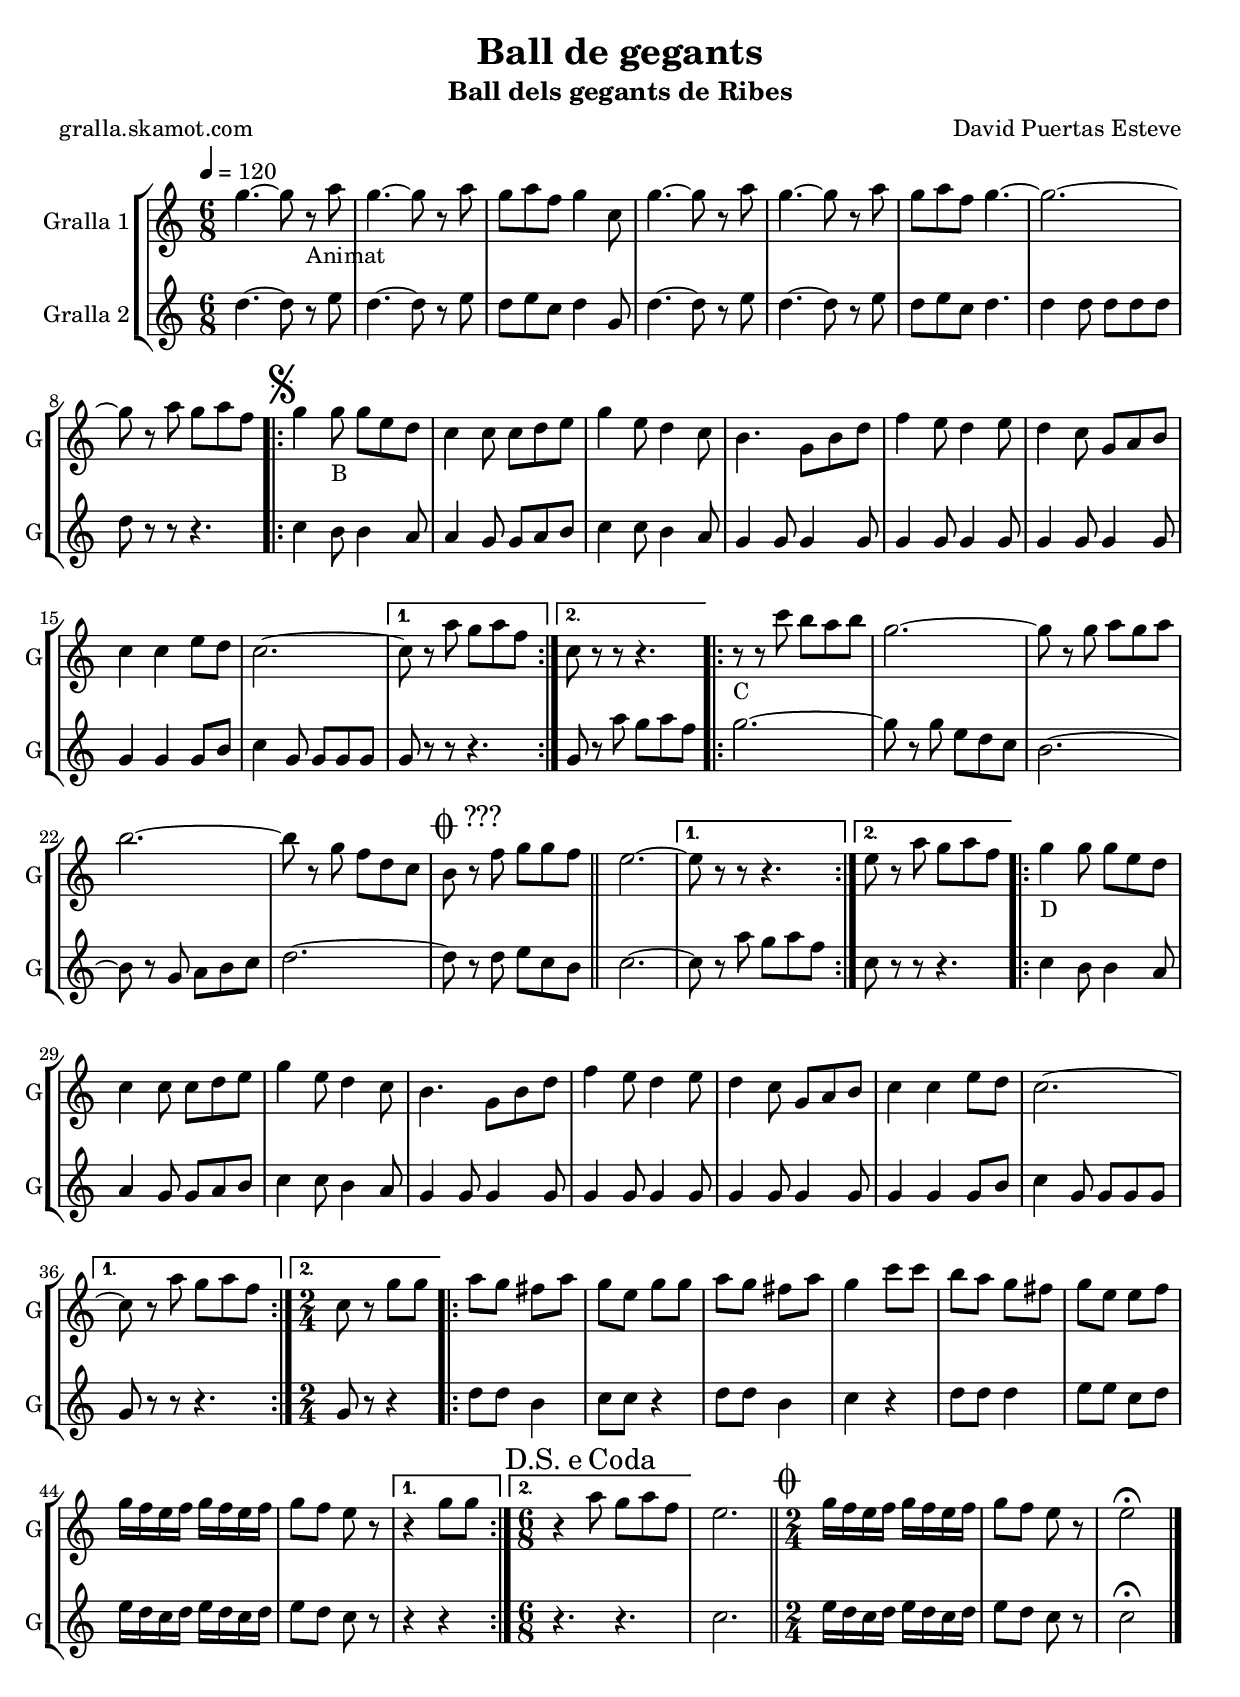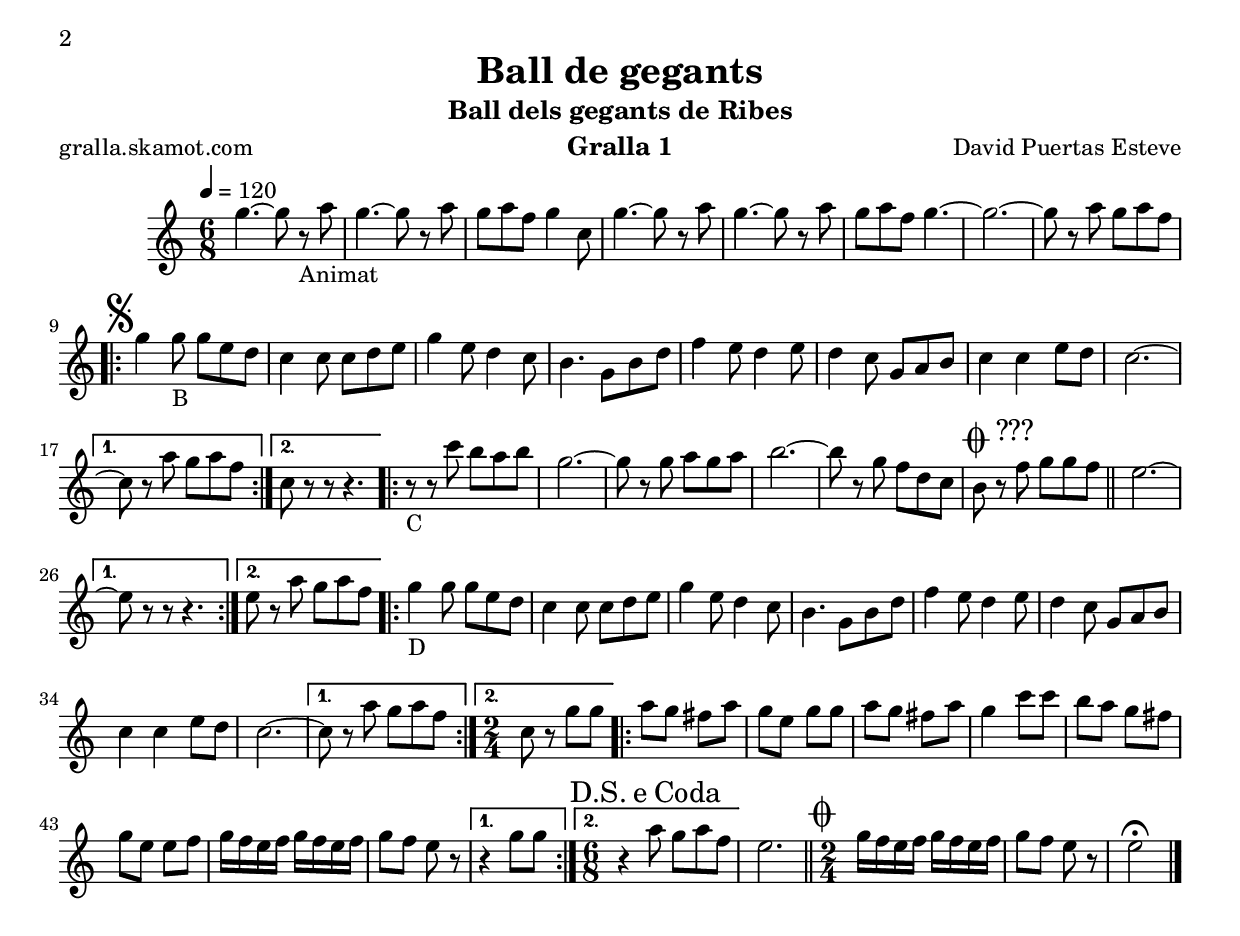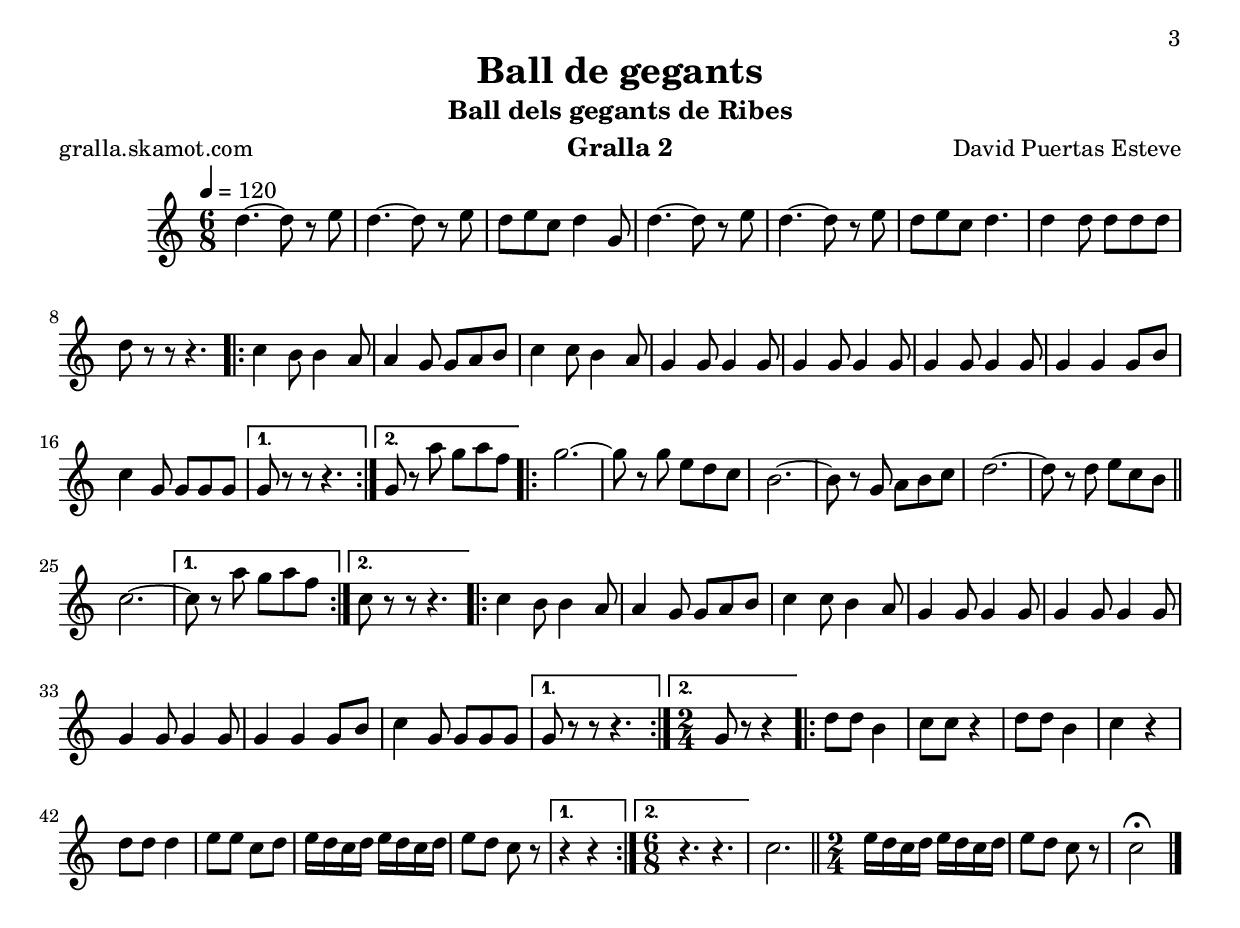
\version "2.16.2"

\header {
  dedication=""
  title="Ball de gegants"
  subtitle="Ball dels gegants de Ribes"
  subsubtitle=""
  poet="gralla.skamot.com"
  meter=""
  piece=""
  composer="David Puertas Esteve"
  arranger=""
  opus=""
  instrument=""
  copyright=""
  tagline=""
}

liniaroAa =
\relative g''
{
  \tempo 4=120
  \clef treble
  \key c \major
  \time 6/8
  g4. ~ g8 r _"Animat" a  |
  g4. ~ g8 r a  |
  g8 a f g4 c,8  |
  g'4. ~ g8 r a  |
  %05
  g4. ~ g8 r a  |
  g8 a f g4. ~  |
  g2. ~  |
  g8 r a g a f  |
  \repeat volta 2 { \mark \markup {\musicglyph #"scripts.segno"} g4 g8 _"B" g e d  |
  %10
  c4 c8 c d e  |
  g4 e8 d4 c8  |
  b4. g8 b d  |
  f4 e8 d4 e8  |
  d4 c8 g a b  |
  %15
  c4 c e8 d  |
  c2. ~ }
  \alternative { { c8 r a' g a f }
  { c8 r r r4. } }
  \repeat volta 2 { r8 _"C" r c' b a b  |
  %20
  g2. ~  |
  g8 r g a g a  |
  b2. ~  |
  b8 r g f d c  |
  \mark \markup {\musicglyph #"scripts.coda" ???} b8 r f' g g f  \bar "||"
  %25
  e2. ~ }
  \alternative { { e8 r r r4. }
  { e8 r a g a f } }
  \repeat volta 2 { g4 _"D" g8 g e d  |
  c4 c8 c d e  |
  %30
  g4 e8 d4 c8  |
  b4. g8 b d  |
  f4 e8 d4 e8  |
  d4 c8 g a b  |
  c4 c e8 d  |
  %35
  c2. ~ }
  \alternative { { c8 r a' g a f }
  { \time 2/4 c8 r g' g } }
  \repeat volta 2 { a8  g fis a  |
  g8 e g g  |
  %40
  a8 g fis a  |
  g4 c8 c  |
  b8 a g fis  |
  g8 e e f  |
  g16 f e f g f e f  |
  %45
  g8 f e r }
  \alternative { { r4 g8 g }
  { \time 6/8 \mark \markup {D.S. e Coda} r4 a8 g a f } }
  e2.  \bar "||"
  \time 2/4   \mark \markup {\musicglyph #"scripts.coda"} g16 f e f g f e f  |
  %50
  g8 f e r  |
  e2\fermata  \bar "|."
}

liniaroAb =
\relative d''
{
  \tempo 4=120
  \clef treble
  \key c \major
  \time 6/8
  d4. ~ d8 r e  |
  d4. ~ d8 r e  |
  d8 e c d4 g,8  |
  d'4. ~ d8 r e  |
  %05
  d4. ~ d8 r e  |
  d8 e c d4.  |
  d4 d8 d d d  |
  d8 r r r4.  |
  \repeat volta 2 { c4 b8 b4 a8  |
  %10
  a4 g8 g a b  |
  c4 c8 b4 a8  |
  g4 g8 g4 g8  |
  g4 g8 g4 g8  |
  g4 g8 g4 g8  |
  %15
  g4 g g8 b  |
  c4 g8 g g g }
  \alternative { { g8 r r r4. }
  { g8 r a' g a f } }
  \repeat volta 2 { g2. ~  |
  %20
  g8 r g e d c  |
  b2. ~  |
  b8 r g a b c  |
  d2. ~  |
  d8 r d e c b  \bar "||"
  %25
  c2. ~ }
  \alternative { { c8 r a' g a f }
  { c8 r r r4. } }
  \repeat volta 2 { c4 b8 b4 a8  |
  a4 g8 g a b  |
  %30
  c4 c8 b4 a8  |
  g4 g8 g4 g8  |
  g4 g8 g4 g8  |
  g4 g8 g4 g8  |
  g4 g g8 b  |
  %35
  c4 g8 g g g }
  \alternative { { g8 r r r4. }
  { \time 2/4 g8 r r4 } }
  \repeat volta 2 { d'8 d b4  |
  c8 c r4  |
  %40
  d8 d b4  |
  c4 r  |
  d8 d d4  |
  e8 e c d  |
  e16 d c d e d c d  |
  %45
  e8 d c r }
  \alternative { { r4 r }
  { \time 6/8 r4. r } }
  c2.  \bar "||"
  \time 2/4   e16 d c d e d c d  |
  %50
  e8 d c r  |
  c2\fermata  \bar "|."
}

\bookpart {
  \score {
    \new StaffGroup {
      \override Score.RehearsalMark.self-alignment-X = #LEFT
      <<
        \new Staff \with {instrumentName = #"Gralla 1" shortInstrumentName = #"G"} \liniaroAa
        \new Staff \with {instrumentName = #"Gralla 2" shortInstrumentName = #"G"} \liniaroAb
      >>
    }
    \layout {}
  }
  \score { \unfoldRepeats
    \new StaffGroup {
      \override Score.RehearsalMark.self-alignment-X = #LEFT
      <<
        \new Staff \with {instrumentName = #"Gralla 1" shortInstrumentName = #"G"} \liniaroAa
        \new Staff \with {instrumentName = #"Gralla 2" shortInstrumentName = #"G"} \liniaroAb
      >>
    }
    \midi {
      \set Staff.midiInstrument = "oboe"
      \set DrumStaff.midiInstrument = "drums"
    }
  }
}

\bookpart {
  \header {instrument="Gralla 1"}
  \score {
    \new StaffGroup {
      \override Score.RehearsalMark.self-alignment-X = #LEFT
      <<
        \new Staff \liniaroAa
      >>
    }
    \layout {}
  }
  \score { \unfoldRepeats
    \new StaffGroup {
      \override Score.RehearsalMark.self-alignment-X = #LEFT
      <<
        \new Staff \liniaroAa
      >>
    }
    \midi {
      \set Staff.midiInstrument = "oboe"
      \set DrumStaff.midiInstrument = "drums"
    }
  }
}

\bookpart {
  \header {instrument="Gralla 2"}
  \score {
    \new StaffGroup {
      \override Score.RehearsalMark.self-alignment-X = #LEFT
      <<
        \new Staff \liniaroAb
      >>
    }
    \layout {}
  }
  \score { \unfoldRepeats
    \new StaffGroup {
      \override Score.RehearsalMark.self-alignment-X = #LEFT
      <<
        \new Staff \liniaroAb
      >>
    }
    \midi {
      \set Staff.midiInstrument = "oboe"
      \set DrumStaff.midiInstrument = "drums"
    }
  }
}

